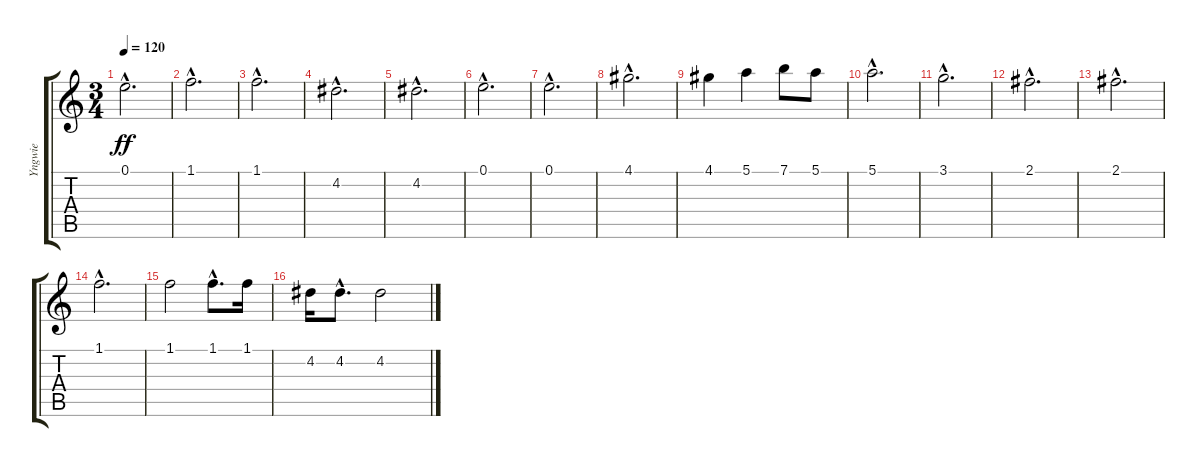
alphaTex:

\track ("Yngwie" "Yngwie") {instrument overdrivenguitar}
\staff {score tabs}
\tuning (E4 B3 G3 D3 A2 E2) {hide}
\ts (3 4)
\tempo 120
\clef g2
\ks c
0.1{hac}.2{d dy ff} |
1.1{hac}.2{d} |
1.1{hac}.2{d} |
4.2{hac}.2{d} |
4.2{hac}.2{d} |
0.1{hac}.2{d} |
0.1{hac}.2{d} |
4.1{hac}.2{d} |
4.1.4 5.1.4 7.1.8 5.1.8 |
5.1{hac}.2{d} |
3.1{hac}.2{d} |
2.1{hac}.2{d} |
2.1{hac}.2{d} |
1.1{hac}.2{d} |
1.1.2 1.1{hac}.8{d} 1.1.16 |
4.2.16 4.2{hac}.8{d} 4.2.2
